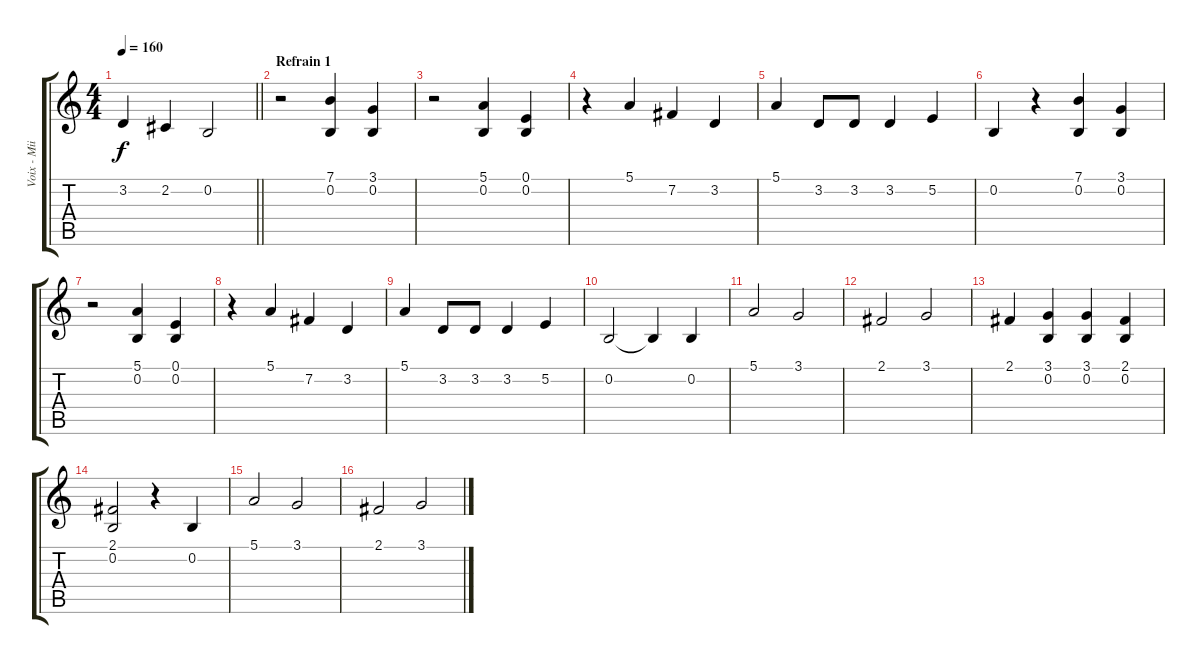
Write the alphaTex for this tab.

\track ("Voix - Miikka" "Voix - Mii") {instrument mutedtrumpet}
\staff {score tabs}
\tuning (E4 B3 G3 D3 A2 E2) {hide}
\ts (4 4)
\tempo 160
\clef g2
\barLineRight lightlight
\ks c
3.2.4{dy f} 2.2.4 0.2.2 |
\section ("" "Refrain 1")
r.2 (7.1 0.2).4 (3.1 0.2).4 |
r.2 (5.1 0.2).4 (0.1 0.2).4 |
r.4 5.1.4 7.2.4 3.2.4 |
5.1.4 3.2.8 3.2.8 3.2.4 5.2.4 |
0.2.4 r.4 (7.1 0.2).4 (3.1 0.2).4 |
r.2 (5.1 0.2).4 (0.1 0.2).4 |
r.4 5.1.4 7.2.4 3.2.4 |
5.1.4 3.2.8 3.2.8 3.2.4 5.2.4 |
0.2.2 0.2{t}.4 0.2.4 |
5.1.2 3.1.2 |
2.1.2 3.1.2 |
2.1.4 (3.1 0.2).4 (3.1 0.2).4 (2.1 0.2).4 |
(2.1 0.2).2 r.4 0.2.4 |
5.1.2 3.1.2 |
2.1.2 3.1.2
